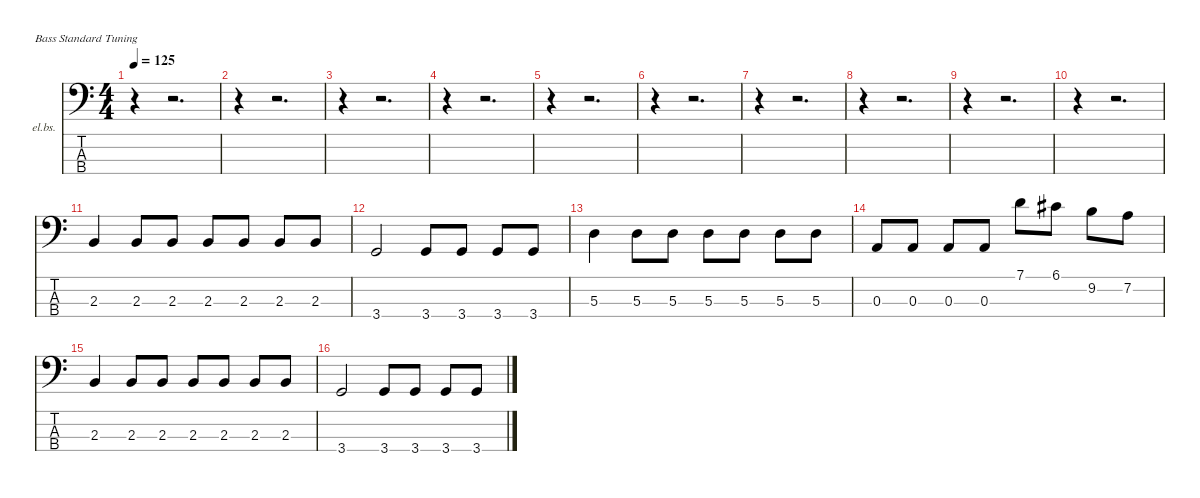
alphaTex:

\defaultSystemsLayout 4
\hideDynamics
\bracketExtendMode nobrackets
\firstSystemTrackNameOrientation horizontal
\otherSystemsTrackNameOrientation horizontal
\track ("Bass" "el.bs.") {instrument electricbassfinger}
\staff {score tabs}
\tuning (G2 D2 A1 E1)
\ts (4 4)
\tempo 125
\clef f4
\ks c
r.4{dy f} r.2{d} |
r.4 r.2{d} |
r.4 r.2{d} |
r.4 r.2{d} |
r.4 r.2{d} |
r.4 r.2{d} |
r.4 r.2{d} |
r.4 r.2{d} |
r.4 r.2{d} |
r.4 r.2{d} |
2.3.4 2.3.8 2.3.8 2.3.8 2.3.8 2.3.8 2.3.8 |
3.4.2 3.4.8 3.4.8 3.4.8 3.4.8 |
5.3.4 5.3.8 5.3.8 5.3.8 5.3.8 5.3.8 5.3.8 |
0.3.8 0.3.8 0.3.8 0.3.8 7.1.8 6.1{acc #}.8 9.2.8 7.2.8 |
2.3.4 2.3.8 2.3.8 2.3.8 2.3.8 2.3.8 2.3.8 |
3.4.2 3.4.8 3.4.8 3.4.8 3.4.8
